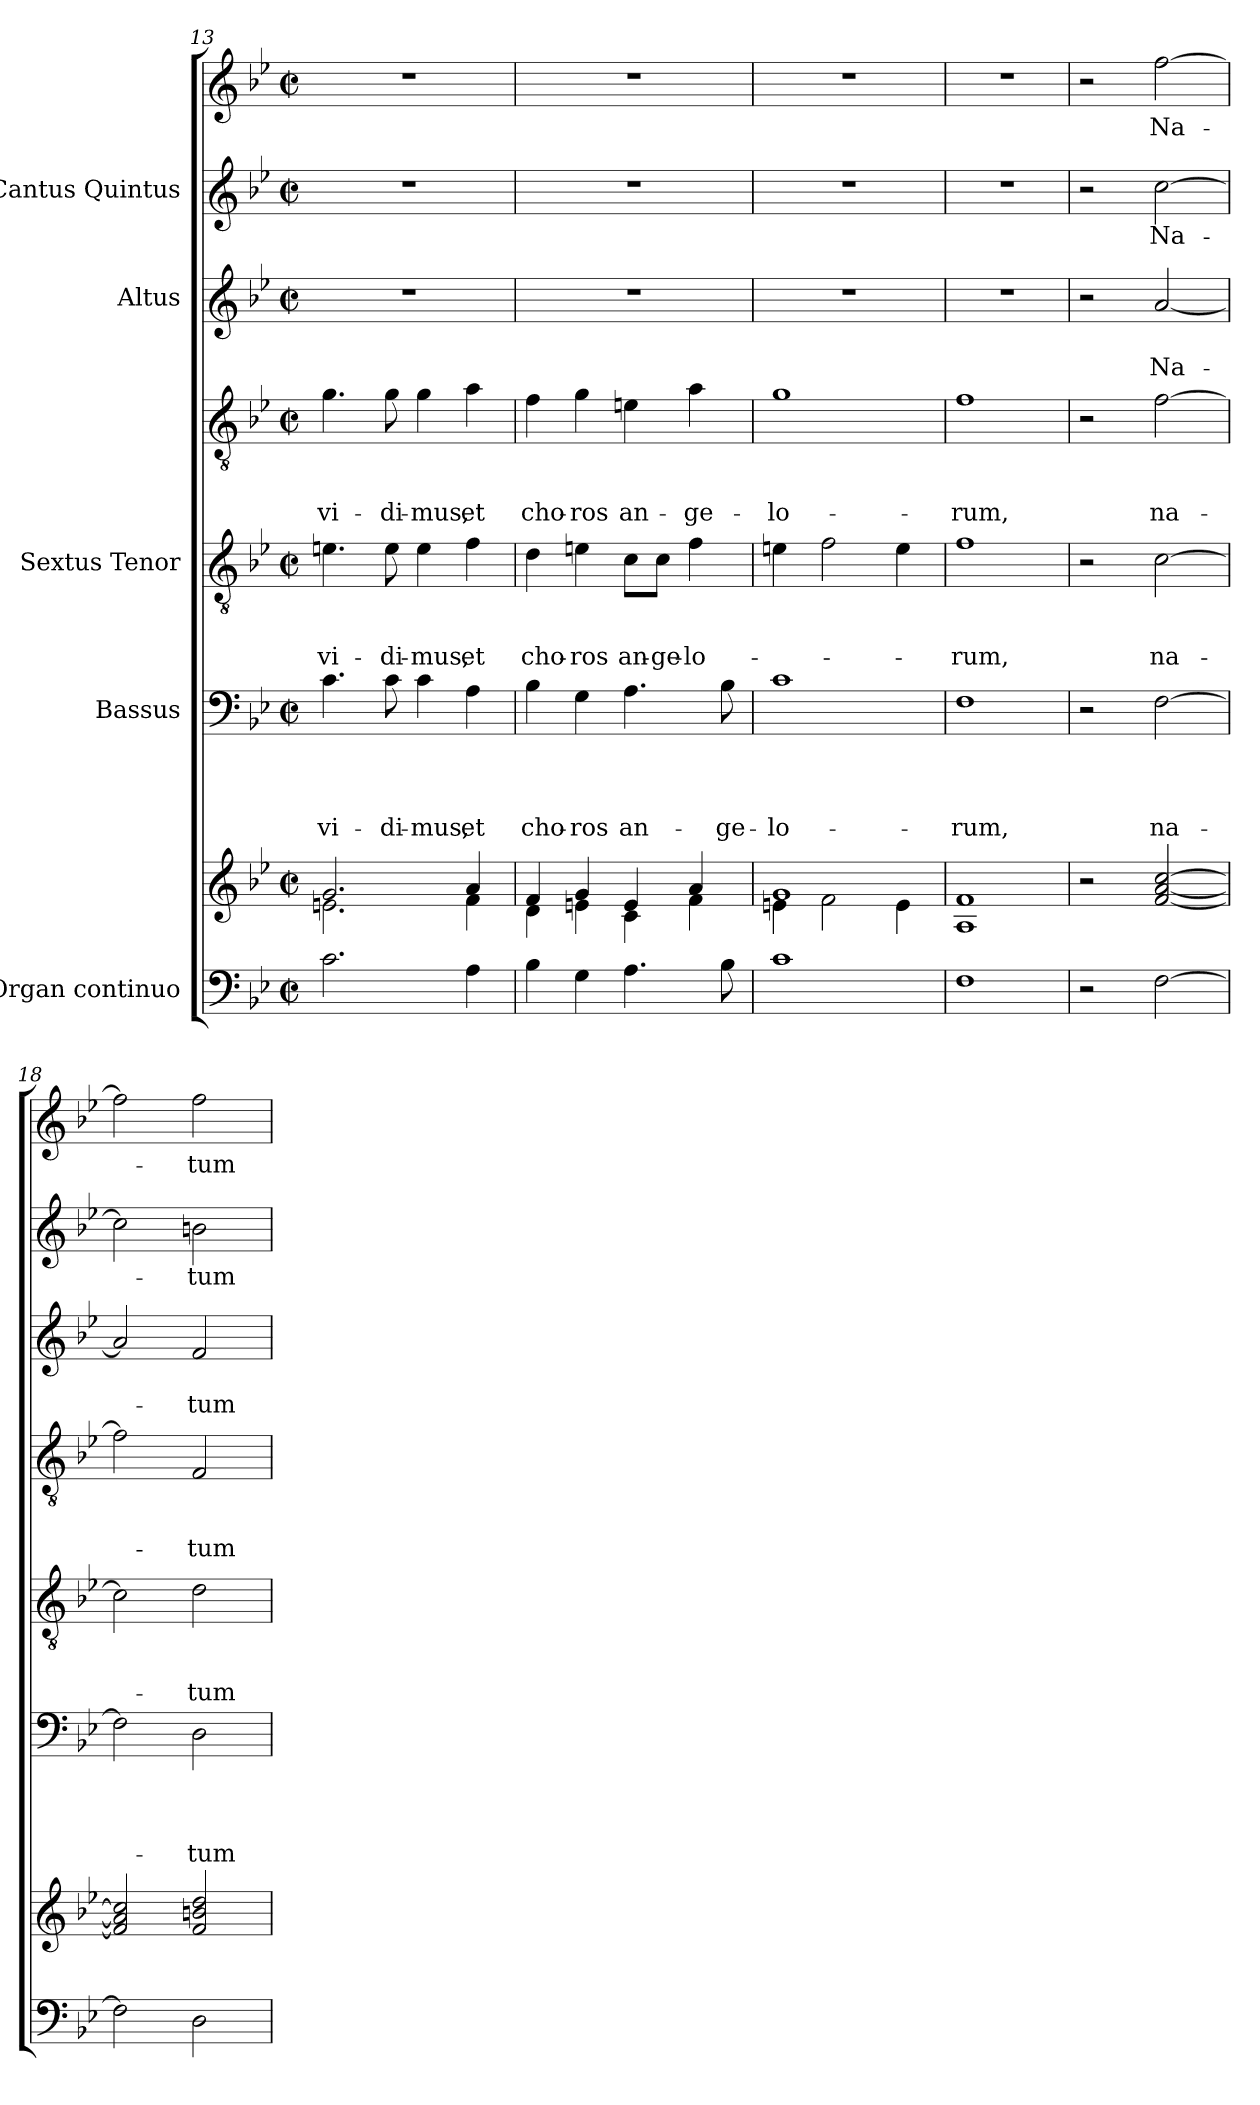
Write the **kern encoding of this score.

**kern	**kern	**kern	**text	**text	**text	**text	**kern	**text	**text	**text	**kern	**text	**text	**text	**kern	**text	**text	**kern	**text	**kern	**text
*part5	*part5	*part4	*part4	*part4	*part4	*part4	*part3	*part3	*part3	*part3	*part3	*part3	*part3	*part3	*part2	*part2	*part2	*part1	*part1	*part1	*part1
*staff8	*staff7	*staff6	*staff6	*staff6	*staff6	*staff6	*staff5	*staff5	*staff5	*staff5	*staff4	*staff4	*staff4	*staff4	*staff3	*staff3	*staff3	*staff2	*staff2	*staff1	*staff1
*I"Organ continuo	*	*I"Bassus	*	*	*	*	*I"Sextus Tenor	*	*	*	*	*	*	*	*I"Altus	*	*	*I"Cantus Quintus	*	*	*
*clefF4	*clefG2	*clefF4	*	*	*	*	*clefGv2	*	*	*	*clefGv2	*	*	*	*clefG2	*	*	*clefG2	*	*clefG2	*
*k[b-e-]	*k[b-e-]	*k[b-e-]	*	*	*	*	*k[b-e-]	*	*	*	*k[b-e-]	*	*	*	*k[b-e-]	*	*	*k[b-e-]	*	*k[b-e-]	*
*B-:	*B-:	*B-:	*	*	*	*	*B-:	*	*	*	*B-:	*	*	*	*B-:	*	*	*B-:	*	*B-:	*
*M2/2	*M2/2	*M2/2	*	*	*	*	*M2/2	*	*	*	*M2/2	*	*	*	*M2/2	*	*	*M2/2	*	*M2/2	*
*met(c|)	*met(c|)	*met(c|)	*	*	*	*	*met(c|)	*	*	*	*met(c|)	*	*	*	*met(c|)	*	*	*met(c|)	*	*met(c|)	*
=13	=13	=13	=13	=13	=13	=13	=13	=13	=13	=13	=13	=13	=13	=13	=13	=13	=13	=13	=13	=13	=13
*	*^	*	*	*	*	*	*	*	*	*	*	*	*	*	*	*	*	*	*	*	*
!	!	!	!	!	!	!	!LO:LY:b	!	!	!	!LO:LY:b	!	!	!	!LO:LY:b	!	!	!	!	!	!	!
2.c\	2.g/	2.en\	4.c\	.	.	.	vi-	4.en\	.	.	vi-	4.g\	.	.	vi-	1r	.	.	1r	.	1r	.
!	!	!	!	!	!	!	!LO:LY:b	!	!	!	!LO:LY:b	!	!	!	!LO:LY:b	!	!	!	!	!	!	!
.	.	.	8c\	.	.	.	-di-	8e\	.	.	-di-	8g\	.	.	-di-	.	.	.	.	.	.	.
!	!	!	!	!	!	!	!LO:LY:b	!	!	!	!LO:LY:b	!	!	!	!LO:LY:b	!	!	!	!	!	!	!
.	.	.	4c\	.	.	.	-mus,	4e\	.	.	-mus,	4g\	.	.	-mus,	.	.	.	.	.	.	.
!	!	!	!	!	!	!	!LO:LY:b	!	!	!	!LO:LY:b	!	!	!	!LO:LY:b	!	!	!	!	!	!	!
4A\	4a/	4f\	4A\	.	.	.	et	4f\	.	.	et	4a\	.	.	et	.	.	.	.	.	.	.
!!LO:LB:g=z
=14	=14	=14	=14	=14	=14	=14	=14	=14	=14	=14	=14	=14	=14	=14	=14	=14	=14	=14	=14	=14	=14	=14
!	!	!	!	!	!	!	!LO:LY:b	!	!	!	!LO:LY:b	!	!	!	!LO:LY:b	!	!	!	!	!	!	!
4B-\	4f/	4d\	4B-\	.	.	.	cho-	4d\	.	.	-cho-	4f\	.	.	cho-	1r	.	.	1r	.	1r	.
!	!	!	!	!	!	!	!LO:LY:b:rj	!	!	!	!LO:LY:b:rj	!	!	!	!LO:LY:b:rj	!	!	!	!	!	!	!
4G\	4g/	4en\	4G\	.	.	.	-ros	4en\	.	.	-ros	4g\	.	.	-ros	.	.	.	.	.	.	.
!	!	!	!	!	!	!	!LO:LY:b	!	!	!	!LO:LY:b	!	!	!	!LO:LY:b	!	!	!	!	!	!	!
4.A\	4e/	4c\	4.A\	.	.	.	an-	8c\L	.	.	an-	4en\	.	.	an-	.	.	.	.	.	.	.
!	!	!	!	!	!	!	!	!	!	!	!LO:LY:b	!	!	!	!	!	!	!	!	!	!	!
.	.	.	.	.	.	.	.	8c\J	.	.	-ge-	.	.	.	.	.	.	.	.	.	.	.
!	!	!	!	!	!	!	!	!	!	!	!LO:LY:b:rj	!	!	!	!LO:LY:b	!	!	!	!	!	!	!
.	4a/	4f\	.	.	.	.	.	4f\	.	.	-lo-	4a\	.	.	-ge-	.	.	.	.	.	.	.
!	!	!	!	!	!	!	!LO:LY:b	!	!	!	!	!	!	!	!	!	!	!	!	!	!	!
8B-\	.	.	8B-\	.	.	.	-ge-	.	.	.	.	.	.	.	.	.	.	.	.	.	.	.
=15	=15	=15	=15	=15	=15	=15	=15	=15	=15	=15	=15	=15	=15	=15	=15	=15	=15	=15	=15	=15	=15	=15
!	!	!	!	!	!	!	!LO:LY:b	!	!	!	!	!	!	!	!LO:LY:b	!	!	!	!	!	!	!
1c	1g	4en\	1c	.	.	.	-lo-	4en\	.	.	.	1g	.	.	-lo-	1r	.	.	1r	.	1r	.
.	.	2f\	.	.	.	.	.	2f\	.	.	.	.	.	.	.	.	.	.	.	.	.	.
.	.	4e\	.	.	.	.	.	4e\	.	.	.	.	.	.	.	.	.	.	.	.	.	.
=16	=16	=16	=16	=16	=16	=16	=16	=16	=16	=16	=16	=16	=16	=16	=16	=16	=16	=16	=16	=16	=16	=16
!	!	!	!	!	!	!	!LO:LY:b	!	!	!	!LO:LY:b	!	!	!	!LO:LY:b	!	!	!	!	!	!	!
*	*v	*v	*	*	*	*	*	*	*	*	*	*	*	*	*	*	*	*	*	*	*	*
1F	1A 1f	1F	.	.	.	-rum,	1f	.	.	rum,	1f	.	.	-rum,	1r	.	.	1r	.	1r	.
=17	=17	=17	=17	=17	=17	=17	=17	=17	=17	=17	=17	=17	=17	=17	=17	=17	=17	=17	=17	=17	=17
2r	2r	2r	.	.	.	.	2r	.	.	.	2r	.	.	.	2r	.	.	2r	.	2r	.
!	!	!	!	!	!	!LO:LY:b	!	!	!	!LO:LY:b	!	!	!	!LO:LY:b	!	!	!LO:LY:b	!	!LO:LY:b	!	!LO:LY:b
[>2F\	[<2f/ [<2a/ [>2cc/	[>2F\	.	.	.	na-	[>2c\	.	.	-na-	[>2f\	.	.	na-	[<2a/	.	Na-	[>2cc\	-Na-	[>2ff\	Na-
=18	=18	=18	=18	=18	=18	=18	=18	=18	=18	=18	=18	=18	=18	=18	=18	=18	=18	=18	=18	=18	=18
2F\]	2f/] 2a/] 2cc/]	2F\]	.	.	.	.	2c\]	.	.	.	2f\]	.	.	.	2a/]	.	.	2cc\]	.	2ff\]	.
!	!	!	!	!	!	!LO:LY:b	!	!	!	!LO:LY:b	!	!	!	!LO:LY:b	!	!	!LO:LY:b	!	!LO:LY:b	!	!LO:LY:b
2D\	2f/ 2bn/ 2dd/	2D\	.	.	.	-tum	2d\	.	.	tum	2F/	.	.	-tum	2f/	.	-tum	2bn\	tum	2ff\	-tum
=	=	=	=	=	=	=	=	=	=	=	=	=	=	=	=	=	=	=	=	=	=
*-	*-	*-	*-	*-	*-	*-	*-	*-	*-	*-	*-	*-	*-	*-	*-	*-	*-	*-	*-	*-	*-
